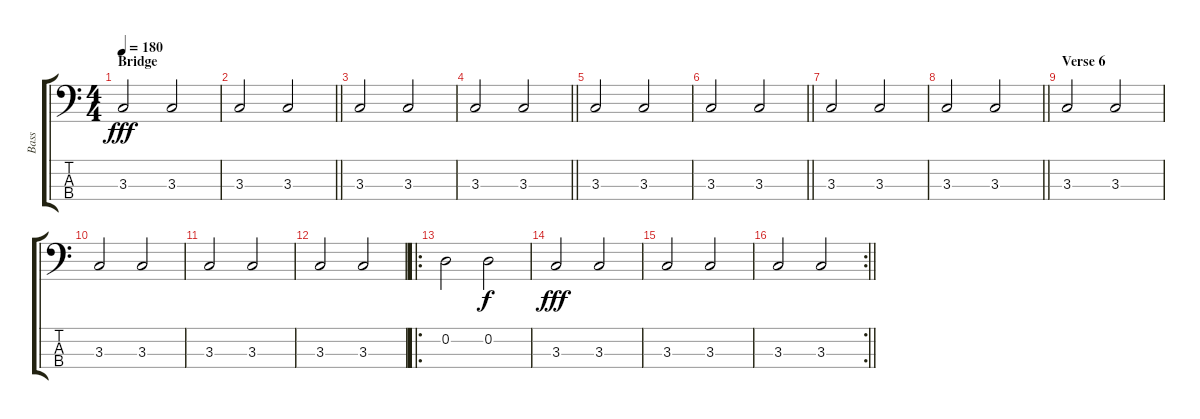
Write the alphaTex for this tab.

\track ("Bass" "Bass") {instrument electricbasspick}
\staff {score tabs}
\tuning (G2 D2 A1 E1) {hide}
\ts (4 4)
\section ("" "Bridge")
\tempo 180
\clef f4
\ks c
3.3.2{dy fff} 3.3.2 |
\barLineRight lightlight
3.3.2 3.3.2 |
3.3.2 3.3.2 |
\barLineRight lightlight
3.3.2 3.3.2 |
3.3.2 3.3.2 |
\barLineRight lightlight
3.3.2 3.3.2 |
3.3.2 3.3.2 |
\barLineRight lightlight
3.3.2 3.3.2 |
\section ("" "Verse 6")
3.3.2 3.3.2 |
3.3.2 3.3.2 |
3.3.2 3.3.2 |
3.3.2 3.3.2 |
\ro
0.2.2 0.2.2{dy f} |
3.3.2{dy fff} 3.3.2 |
3.3.2 3.3.2 |
\rc 2
\barLineRight lightlight
3.3.2 3.3.2
